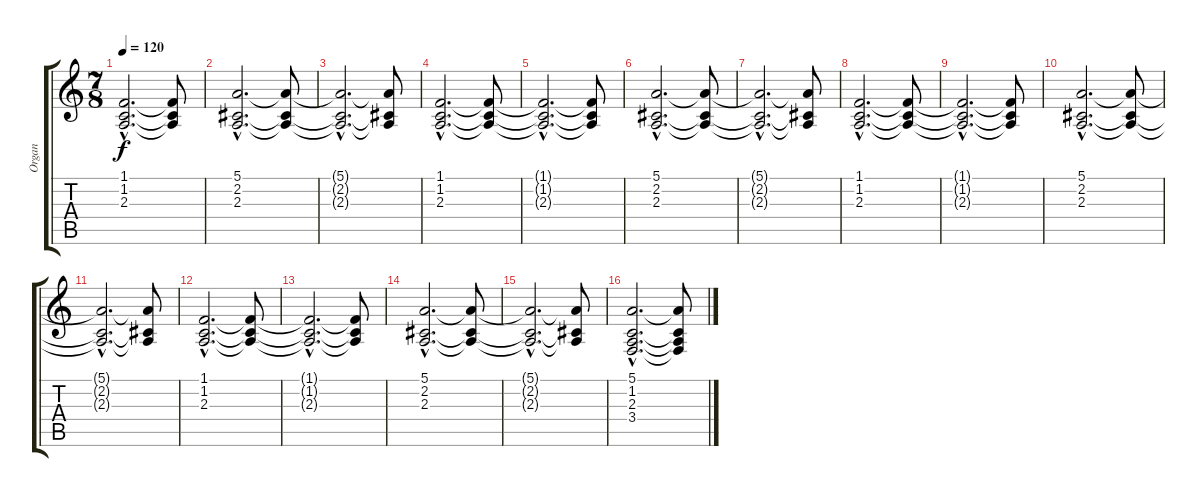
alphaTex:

\track ("Organ" "Organ") {instrument drawbarorgan}
\staff {score tabs}
\tuning (E4 B3 G3 D3 A2 E2) {hide}
\ts (7 8)
\tempo 120
\clef g2
\ks c
(1.1{hac t} 1.2{hac t} 2.3{hac t}).2{d dy f} (1.1{t} 1.2{t} 2.3{t}).8 |
(5.1{hac} 2.2{hac} 2.3{hac}).2{d volume 11} (5.1{t} 2.2{t} 2.3{t}).8 |
(5.1{hac t} 2.2{hac t} 2.3{hac t}).2{d} (5.1{t} 2.2{t} 2.3{t}).8 |
(1.1{hac} 1.2{hac} 2.3{hac}).2{d} (1.1{t} 1.2{t} 2.3{t}).8 |
(1.1{hac t} 1.2{hac t} 2.3{hac t}).2{d} (1.1{t} 1.2{t} 2.3{t}).8 |
(5.1{hac} 2.2{hac} 2.3{hac}).2{d volume 11} (5.1{t} 2.2{t} 2.3{t}).8 |
(5.1{hac t} 2.2{hac t} 2.3{hac t}).2{d} (5.1{t} 2.2{t} 2.3{t}).8 |
(1.1{hac} 1.2{hac} 2.3{hac}).2{d} (1.1{t} 1.2{t} 2.3{t}).8 |
(1.1{hac t} 1.2{hac t} 2.3{hac t}).2{d} (1.1{t} 1.2{t} 2.3{t}).8 |
(5.1{hac} 2.2{hac} 2.3{hac}).2{d volume 11} (5.1{t} 2.2{t} 2.3{t}).8 |
(5.1{hac t} 2.2{hac t} 2.3{hac t}).2{d} (5.1{t} 2.2{t} 2.3{t}).8 |
(1.1{hac} 1.2{hac} 2.3{hac}).2{d} (1.1{t} 1.2{t} 2.3{t}).8 |
(1.1{hac t} 1.2{hac t} 2.3{hac t}).2{d} (1.1{t} 1.2{t} 2.3{t}).8 |
(5.1{hac} 2.2{hac} 2.3{hac}).2{d volume 11} (5.1{t} 2.2{t} 2.3{t}).8 |
(5.1{hac t} 2.2{hac t} 2.3{hac t}).2{d} (5.1{t} 2.2{t} 2.3{t}).8 |
(5.1{hac} 1.2{hac} 2.3{hac} 3.4{hac}).2{d volume 11} (5.1{t} 1.2{t} 2.3{t} 3.4{t}).8
